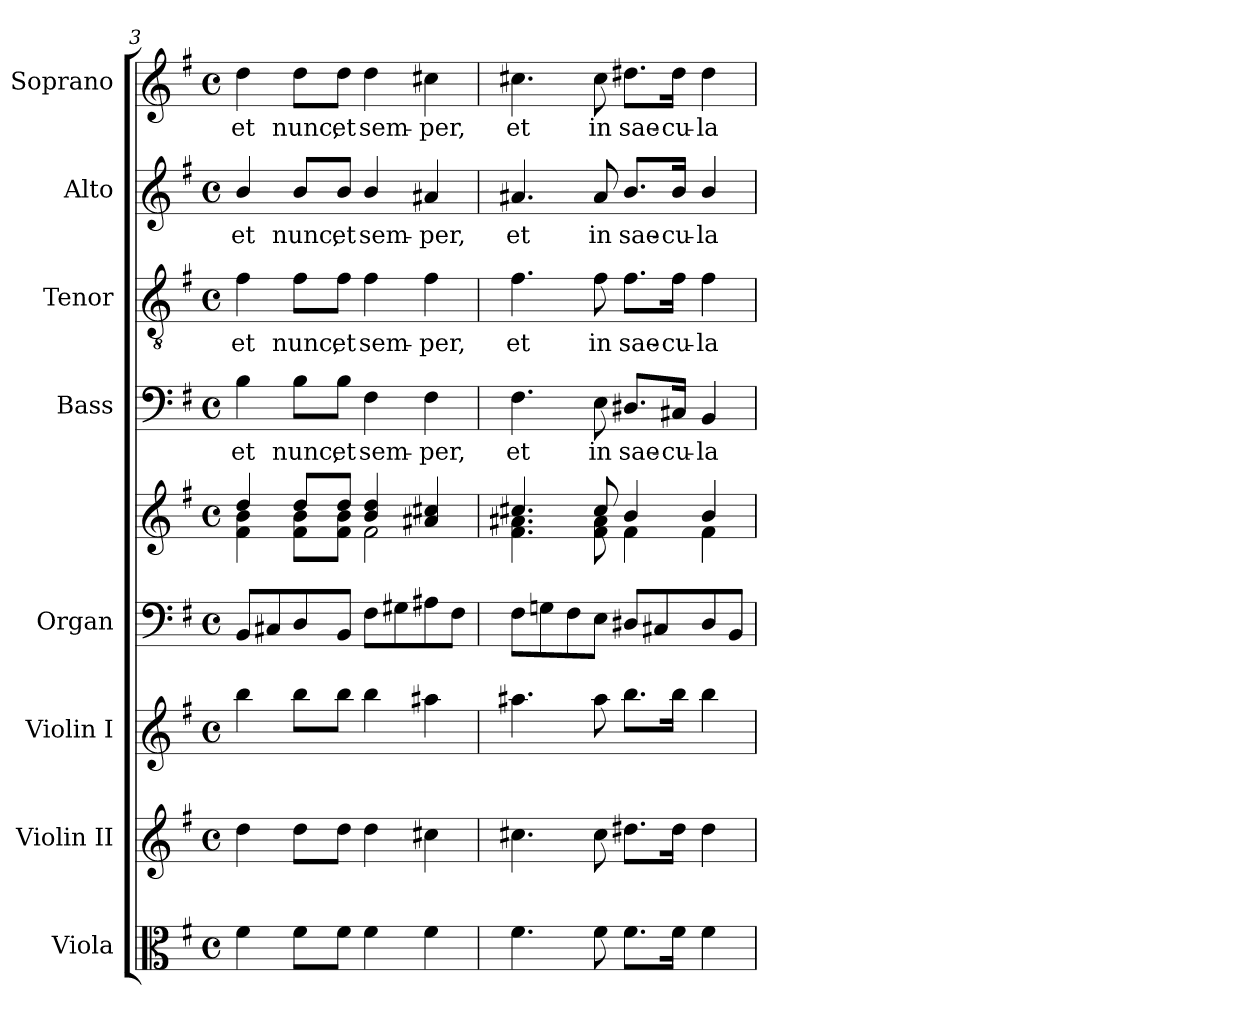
**kern	**kern	**kern	**kern	**kern	**kern	**text	**kern	**text	**kern	**text	**kern	**text
*part8	*part7	*part6	*part5	*part5	*part4	*part4	*part3	*part3	*part2	*part2	*part1	*part1
*staff9	*staff8	*staff7	*staff6	*staff5	*staff4	*staff4	*staff3	*staff3	*staff2	*staff2	*staff1	*staff1
*I"Viola	*I"Violin II	*I"Violin I	*I"Organ	*	*I"Bass	*	*I"Tenor	*	*I"Alto	*	*I"Soprano	*
*I'Vla.	*I'Vln. II	*I'Vln. I	*I'Org.	*	*I'B.	*	*I'T.	*	*I'A.	*	*I'S.	*
*clefC3	*clefG2	*clefG2	*clefF4	*clefG2	*clefF4	*	*clefGv2	*	*clefG2	*	*clefG2	*
*	*	*	*	*	*	*	*ITrd7c12	*	*	*	*	*
*k[f#]	*k[f#]	*k[f#]	*k[f#]	*k[f#]	*k[f#]	*	*k[f#]	*	*k[f#]	*	*k[f#]	*
*G:	*G:	*G:	*G:	*G:	*G:	*	*G:	*	*G:	*	*G:	*
*M4/4	*M4/4	*M4/4	*M4/4	*M4/4	*M4/4	*	*M4/4	*	*M4/4	*	*M4/4	*
*met(c)	*met(c)	*met(c)	*met(c)	*met(c)	*met(c)	*	*met(c)	*	*met(c)	*	*met(c)	*
=3	=3	=3	=3	=3	=3	=3	=3	=3	=3	=3	=3	=3
*	*	*	*	*^	*	*	*	*	*	*	*	*
!	!	!	!	!	!	!	!LO:LY:b:color=#000000	!	!	!	!	!	!
!	!	!	!	!	!	!	!	!	!LO:LY:b:color=#000000	!	!	!	!
!	!	!	!	!	!	!	!	!	!	!	!LO:LY:b:color=#000000	!	!
!	!	!	!	!	!	!	!	!	!	!	!	!	!LO:LY:b:color=#000000
4f#i\	4ddi\	4bbi\	8BBi/L	4ddi/	4f#i\ 4bi	4Bi\	et	4F#i\	et	4bi/	et	4ddi\	et
.	.	.	8C#Xi/	.	.	.	.	.	.	.	.	.	.
!	!	!	!	!	!	!	!LO:LY:b:color=#000000	!	!	!	!	!	!
!	!	!	!	!	!	!	!	!	!LO:LY:b:color=#000000	!	!	!	!
!	!	!	!	!	!	!	!	!	!	!	!LO:LY:b:color=#000000	!	!
!	!	!	!	!	!	!	!	!	!	!	!	!	!LO:LY:b:color=#000000
8f#i\L	8ddi\L	8bbi\L	8Di/	8ddi/L	8f#i\ 8biL	8Bi\L	nunc,	8F#i\L	nunc,	8bi/L	nunc,	8ddi\L	nunc,
!	!	!	!	!	!	!	!LO:LY:b:color=#000000	!	!	!	!	!	!
!	!	!	!	!	!	!	!	!	!LO:LY:b:color=#000000	!	!	!	!
!	!	!	!	!	!	!	!	!	!	!	!LO:LY:b:color=#000000	!	!
!	!	!	!	!	!	!	!	!	!	!	!	!	!LO:LY:b:color=#000000
8f#i\J	8ddi\J	8bbi\J	8BBi/J	8ddi/J	8f#i\ 8biJ	8Bi\J	et	8F#i\J	et	8bi/J	et	8ddi\J	et
!	!	!	!	!	!	!	!LO:LY:b:color=#000000	!	!	!	!	!	!
!	!	!	!	!	!	!	!	!	!LO:LY:b:color=#000000	!	!	!	!
!	!	!	!	!	!	!	!	!	!	!	!LO:LY:b:color=#000000	!	!
!	!	!	!	!	!	!	!	!	!	!	!	!	!LO:LY:b:color=#000000
4f#i\	4ddi\	4bbi\	8F#i\L	4bi/ 4ddi	2f#i\	4F#i\	sem-	4F#i\	sem-	4bi/	sem-	4ddi\	sem-
.	.	.	8G#Xi\	.	.	.	.	.	.	.	.	.	.
!	!	!	!	!	!	!	!LO:LY:b:color=#000000	!	!	!	!	!	!
!	!	!	!	!	!	!	!	!	!LO:LY:b:color=#000000	!	!	!	!
!	!	!	!	!	!	!	!	!	!	!	!LO:LY:b:color=#000000	!	!
!	!	!	!	!	!	!	!	!	!	!	!	!	!LO:LY:b:color=#000000
4f#i\	4cc#Xi\	4aa#Xi\	8A#Xi\	4a#Xi/ 4cc#Xi	.	4F#i\	-per,	4F#i\	-per,	4a#Xi/	-per,	4cc#Xi\	-per,
.	.	.	8F#i\J	.	.	.	.	.	.	.	.	.	.
=4	=4	=4	=4	=4	=4	=4	=4	=4	=4	=4	=4	=4	=4
!	!	!	!	!	!	!	!LO:LY:b:color=#000000	!	!	!	!	!	!
!	!	!	!	!	!	!	!	!	!LO:LY:b:color=#000000	!	!	!	!
!	!	!	!	!	!	!	!	!	!	!	!LO:LY:b:color=#000000	!	!
!	!	!	!	!	!	!	!	!	!	!	!	!	!LO:LY:b:color=#000000
4.f#i\	4.cc#Xi\	4.aa#Xi\	8F#i\L	4.cc#Xi/	4.f#i\ 4.a#Xi	4.F#i\	et	4.F#i\	et	4.a#Xi/	et	4.cc#Xi\	et
.	.	.	8Gni\	.	.	.	.	.	.	.	.	.	.
.	.	.	8F#i\	.	.	.	.	.	.	.	.	.	.
!	!	!	!	!	!	!	!LO:LY:b:color=#000000	!	!	!	!	!	!
!	!	!	!	!	!	!	!	!	!LO:LY:b:color=#000000	!	!	!	!
!	!	!	!	!	!	!	!	!	!	!	!LO:LY:b:color=#000000	!	!
!	!	!	!	!	!	!	!	!	!	!	!	!	!LO:LY:b:color=#000000
8f#i\	8cc#i\	8aa#i\	8Ei\J	8cc#i/	8f#i\ 8a#i	8Ei\	in	8F#i\	in	8a#i/	in	8cc#i\	in
!	!	!	!	!	!	!	!LO:LY:b:color=#000000	!	!	!	!	!	!
!	!	!	!	!	!	!	!	!	!LO:LY:b:color=#000000	!	!	!	!
!	!	!	!	!	!	!	!	!	!	!	!LO:LY:b:color=#000000	!	!
!	!	!	!	!	!	!	!	!	!	!	!	!	!LO:LY:b:color=#000000
8.f#i\L	8.dd#Xi\L	8.bbi\L	8D#Xi/L	4bi/	4f#i\	8.D#Xi/L	sae-	8.F#i\L	sae-	8.bi/L	sae-	8.dd#Xi\L	sae-
.	.	.	8C#Xi/	.	.	.	.	.	.	.	.	.	.
!	!	!	!	!	!	!	!LO:LY:b:color=#000000	!	!	!	!	!	!
!	!	!	!	!	!	!	!	!	!LO:LY:b:color=#000000	!	!	!	!
!	!	!	!	!	!	!	!	!	!	!	!LO:LY:b:color=#000000	!	!
!	!	!	!	!	!	!	!	!	!	!	!	!	!LO:LY:b:color=#000000
16f#i\Jk	16dd#i\Jk	16bbi\Jk	.	.	.	16C#Xi/Jk	-cu-	16F#i\Jk	-cu-	16bi/Jk	-cu-	16dd#i\Jk	-cu-
!	!	!	!	!	!	!	!LO:LY:b:color=#000000	!	!	!	!	!	!
!	!	!	!	!	!	!	!	!	!LO:LY:b:color=#000000	!	!	!	!
!	!	!	!	!	!	!	!	!	!	!	!LO:LY:b:color=#000000	!	!
!	!	!	!	!	!	!	!	!	!	!	!	!	!LO:LY:b:color=#000000
4f#i\	4dd#i\	4bbi\	8D#i/	4bi/	4f#i\	4BBi/	-la	4F#i\	-la	4bi/	-la	4dd#i\	-la
.	.	.	8BBi/J	.	.	.	.	.	.	.	.	.	.
*	*	*	*	*v	*v	*	*	*	*	*	*	*	*
=	=	=	=	=	=	=	=	=	=	=	=	=
*-	*-	*-	*-	*-	*-	*-	*-	*-	*-	*-	*-	*-
